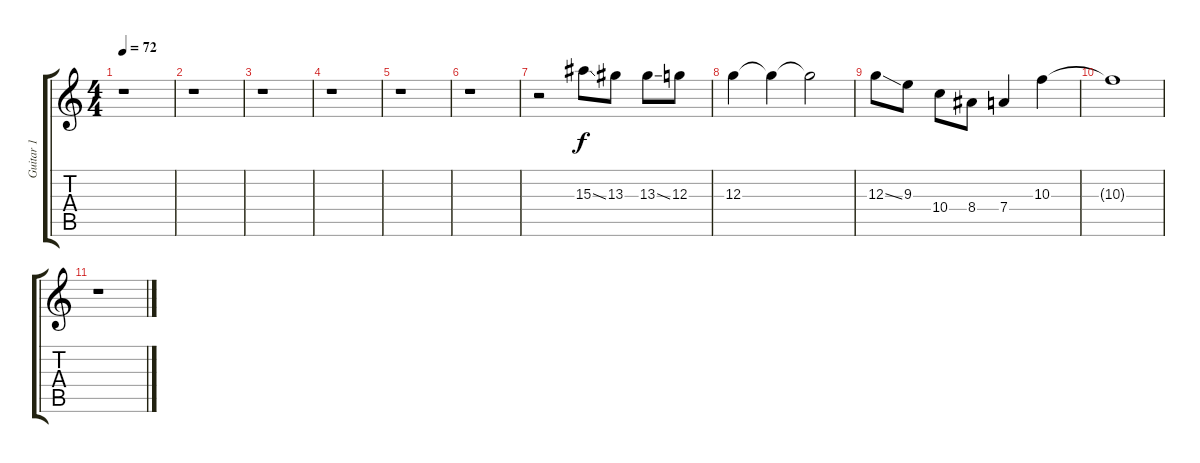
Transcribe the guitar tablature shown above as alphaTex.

\track ("Guitar 1" "Guitar 1") {instrument overdrivenguitar}
\staff {score tabs}
\tuning (E4 B3 G3 D3 A2 E2) {hide}
\ts (4 4)
\tempo 72
\clef g2
\ks c
r.1{dy f} |
r.1 |
r.1 |
r.1 |
r.1 |
r.1 |
r.2 15.3{ss}.8 13.3.8 13.3{ss}.8 12.3.8 |
12.3.4 12.3{t}.4 12.3{t}.2 |
12.3{ss}.8 9.3.8 10.4.8 8.4.8 7.4.4 10.3.4 |
10.3{t}.1 |
r.1
